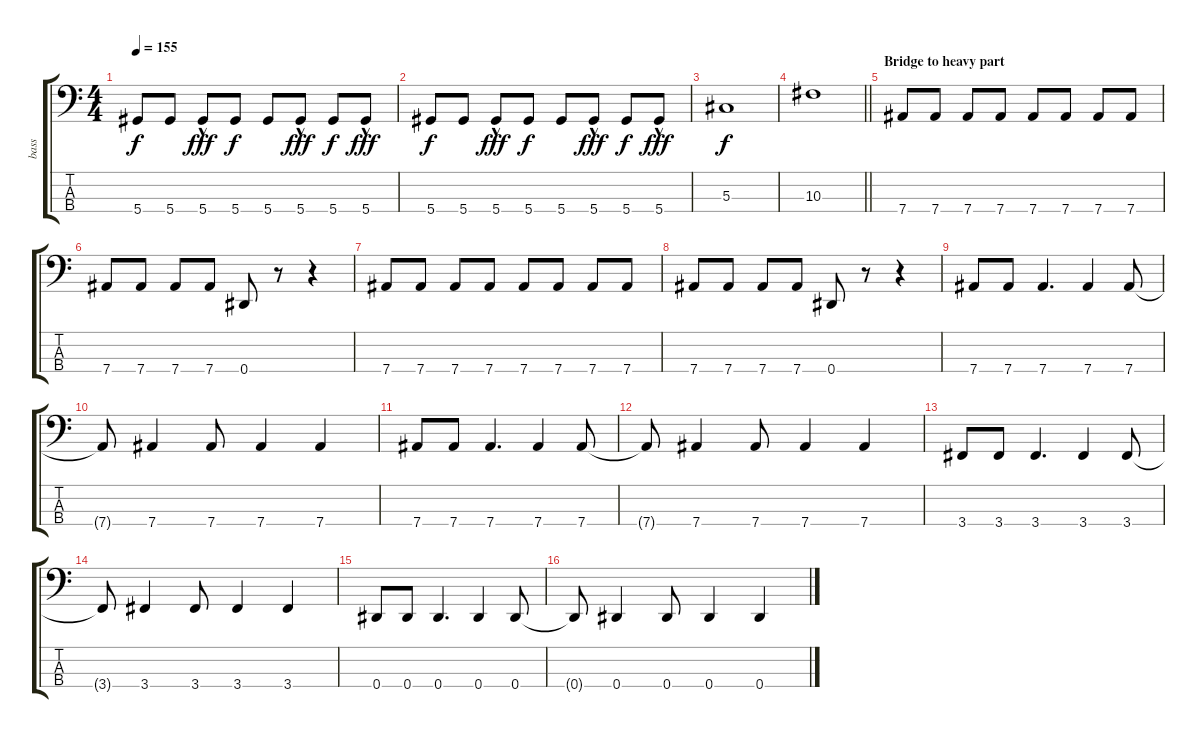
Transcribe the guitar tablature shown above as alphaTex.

\track ("bass" "bass") {instrument electricbassfinger}
\staff {score tabs}
\tuning (Gb2 Db2 Ab1 Eb1) {hide}
\ts (4 4)
\tempo 155
\clef f4
\ks c
5.4.8{dy f} 5.4.8 5.4{hac}.8{dy fff} 5.4.8{dy f} 5.4.8 5.4{hac}.8{dy fff} 5.4.8{dy f} 5.4{hac}.8{dy fff} |
5.4.8{dy f} 5.4.8 5.4{hac}.8{dy fff} 5.4.8{dy f} 5.4.8 5.4{hac}.8{dy fff} 5.4.8{dy f} 5.4{hac}.8{dy fff} |
5.3.1{dy f} |
\barLineRight lightlight
10.3.1 |
\section ("" "Bridge to heavy part")
7.4.8 7.4.8 7.4.8 7.4.8 7.4.8 7.4.8 7.4.8 7.4.8 |
7.4.8 7.4.8 7.4.8 7.4.8 0.4.8 r.8 r.4 |
7.4.8 7.4.8 7.4.8 7.4.8 7.4.8 7.4.8 7.4.8 7.4.8 |
7.4.8 7.4.8 7.4.8 7.4.8 0.4.8 r.8 r.4 |
7.4.8 7.4.8 7.4.4{d} 7.4.4 7.4.8 |
7.4{t}.8 7.4.4 7.4.8 7.4.4 7.4.4 |
7.4.8 7.4.8 7.4.4{d} 7.4.4 7.4.8 |
7.4{t}.8 7.4.4 7.4.8 7.4.4 7.4.4 |
3.4.8 3.4.8 3.4.4{d} 3.4.4 3.4.8 |
3.4{t}.8 3.4.4 3.4.8 3.4.4 3.4.4 |
0.4.8 0.4.8 0.4.4{d} 0.4.4 0.4.8 |
0.4{t}.8 0.4.4 0.4.8 0.4.4 0.4.4
